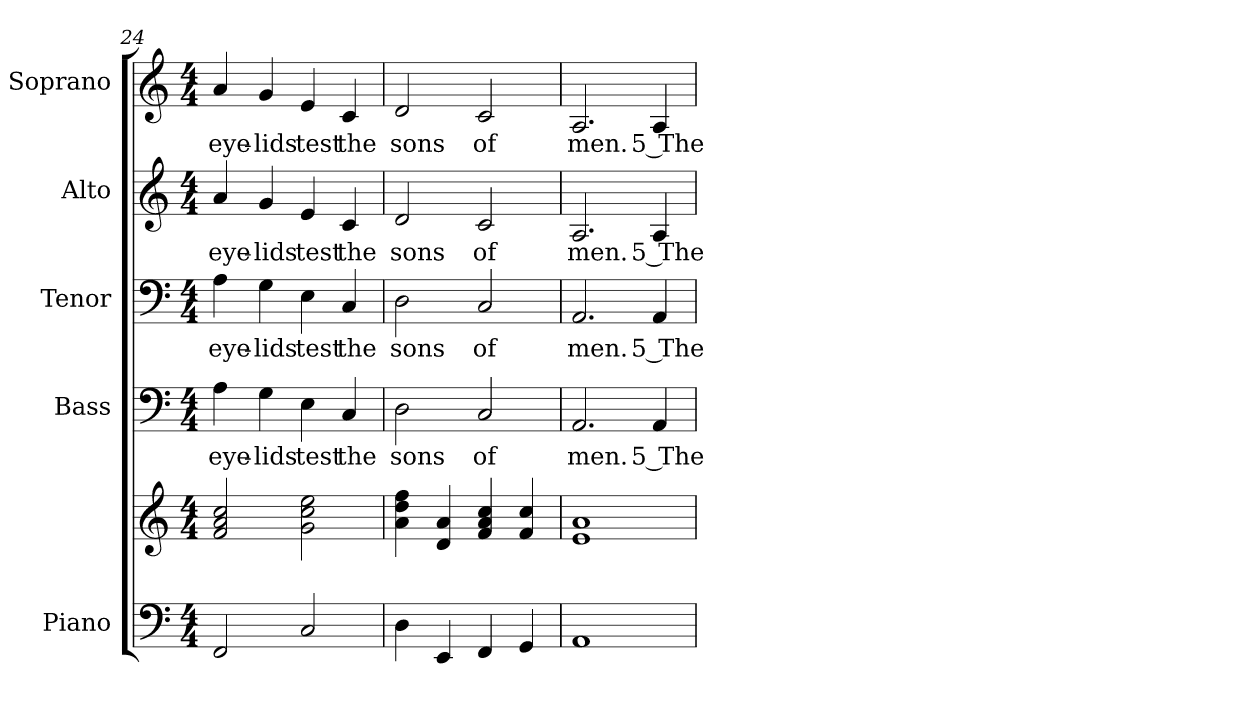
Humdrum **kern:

**kern	**kern	**kern	**text	**kern	**text	**kern	**text	**kern	**text
*part5	*part5	*part4	*part4	*part3	*part3	*part2	*part2	*part1	*part1
*staff6	*staff5	*staff4	*staff4	*staff3	*staff3	*staff2	*staff2	*staff1	*staff1
*I"Piano	*	*I"Bass	*	*I"Tenor	*	*I"Alto	*	*I"Soprano	*
*I'Pno.	*	*I'B.	*	*I'T.	*	*I'A.	*	*I'S.	*
*clefF4	*clefG2	*clefF4	*	*clefF4	*	*clefG2	*	*clefG2	*
*k[]	*k[]	*k[]	*	*k[]	*	*k[]	*	*k[]	*
*C:	*C:	*C:	*	*C:	*	*C:	*	*C:	*
*M4/4	*M4/4	*M4/4	*	*M4/4	*	*M4/4	*	*M4/4	*
=24	=24	=24	=24	=24	=24	=24	=24	=24	=24
!	!	!	!LO:LY:b:color=#000000	!	!	!	!	!	!
!	!	!	!	!	!LO:LY:b:color=#000000	!	!	!	!
!	!	!	!	!	!	!	!LO:LY:b:color=#000000	!	!
!	!	!	!	!	!	!	!	!	!LO:LY:b:color=#000000
2FFi/	2fi/ 2ai 2cci	4Ai\	eye-	4Ai\	eye-	4ai/	eye-	4ai/	eye-
!	!	!	!LO:LY:b:color=#000000	!	!	!	!	!	!
!	!	!	!	!	!LO:LY:b:color=#000000	!	!	!	!
!	!	!	!	!	!	!	!LO:LY:b:color=#000000	!	!
!	!	!	!	!	!	!	!	!	!LO:LY:b:color=#000000
.	.	4Gi\	-lids	4Gi\	-lids	4gi/	-lids	4gi/	-lids
!	!	!	!LO:LY:b:color=#000000	!	!	!	!	!	!
!	!	!	!	!	!LO:LY:b:color=#000000	!	!	!	!
!	!	!	!	!	!	!	!LO:LY:b:color=#000000	!	!
!	!	!	!	!	!	!	!	!	!LO:LY:b:color=#000000
2Ci/	2gi\ 2cci 2eei	4Ei\	test	4Ei\	test	4ei/	test	4ei/	test
!	!	!	!LO:LY:b:color=#000000	!	!	!	!	!	!
!	!	!	!	!	!LO:LY:b:color=#000000	!	!	!	!
!	!	!	!	!	!	!	!LO:LY:b:color=#000000	!	!
!	!	!	!	!	!	!	!	!	!LO:LY:b:color=#000000
.	.	4Ci/	the	4Ci/	the	4ci/	the	4ci/	the
!!LO:PB:g=z
=25	=25	=25	=25	=25	=25	=25	=25	=25	=25
!	!	!	!LO:LY:b:color=#000000	!	!	!	!	!	!
!	!	!	!	!	!LO:LY:b:color=#000000	!	!	!	!
!	!	!	!	!	!	!	!LO:LY:b:color=#000000	!	!
!	!	!	!	!	!	!	!	!	!LO:LY:b:color=#000000
4Di\	4ai\ 4ddi 4ffi	2Di\	sons	2Di\	sons	2di/	sons	2di/	sons
4EEi/	4di/ 4ai	.	.	.	.	.	.	.	.
!	!	!	!LO:LY:b:color=#000000	!	!	!	!	!	!
!	!	!	!	!	!LO:LY:b:color=#000000	!	!	!	!
!	!	!	!	!	!	!	!LO:LY:b:color=#000000	!	!
!	!	!	!	!	!	!	!	!	!LO:LY:b:color=#000000
4FFi/	4fi/ 4ai 4cci	2Ci/	of	2Ci/	of	2ci/	of	2ci/	of
4GGi/	4fi/ 4cci	.	.	.	.	.	.	.	.
=26	=26	=26	=26	=26	=26	=26	=26	=26	=26
!	!	!	!LO:LY:b:color=#000000	!	!	!	!	!	!
!	!	!	!	!	!LO:LY:b:color=#000000	!	!	!	!
!	!	!	!	!	!	!	!LO:LY:b:color=#000000	!	!
!	!	!	!	!	!	!	!	!	!LO:LY:b:color=#000000
1AAi	1ei 1ai	2.AAi/	men.	2.AAi/	men.	2.Ai/	men.	2.Ai/	men.
!	!	!	!LO:LY:b:color=#000000	!	!	!	!	!	!
!	!	!	!	!	!LO:LY:b:color=#000000	!	!	!	!
!	!	!	!	!	!	!	!LO:LY:b:color=#000000	!	!
!	!	!	!	!	!	!	!	!	!LO:LY:b:color=#000000
.	.	4AAi/	5 The	4AAi/	5 The	4Ai/	5 The	4Ai/	5 The
=	=	=	=	=	=	=	=	=	=
*-	*-	*-	*-	*-	*-	*-	*-	*-	*-
